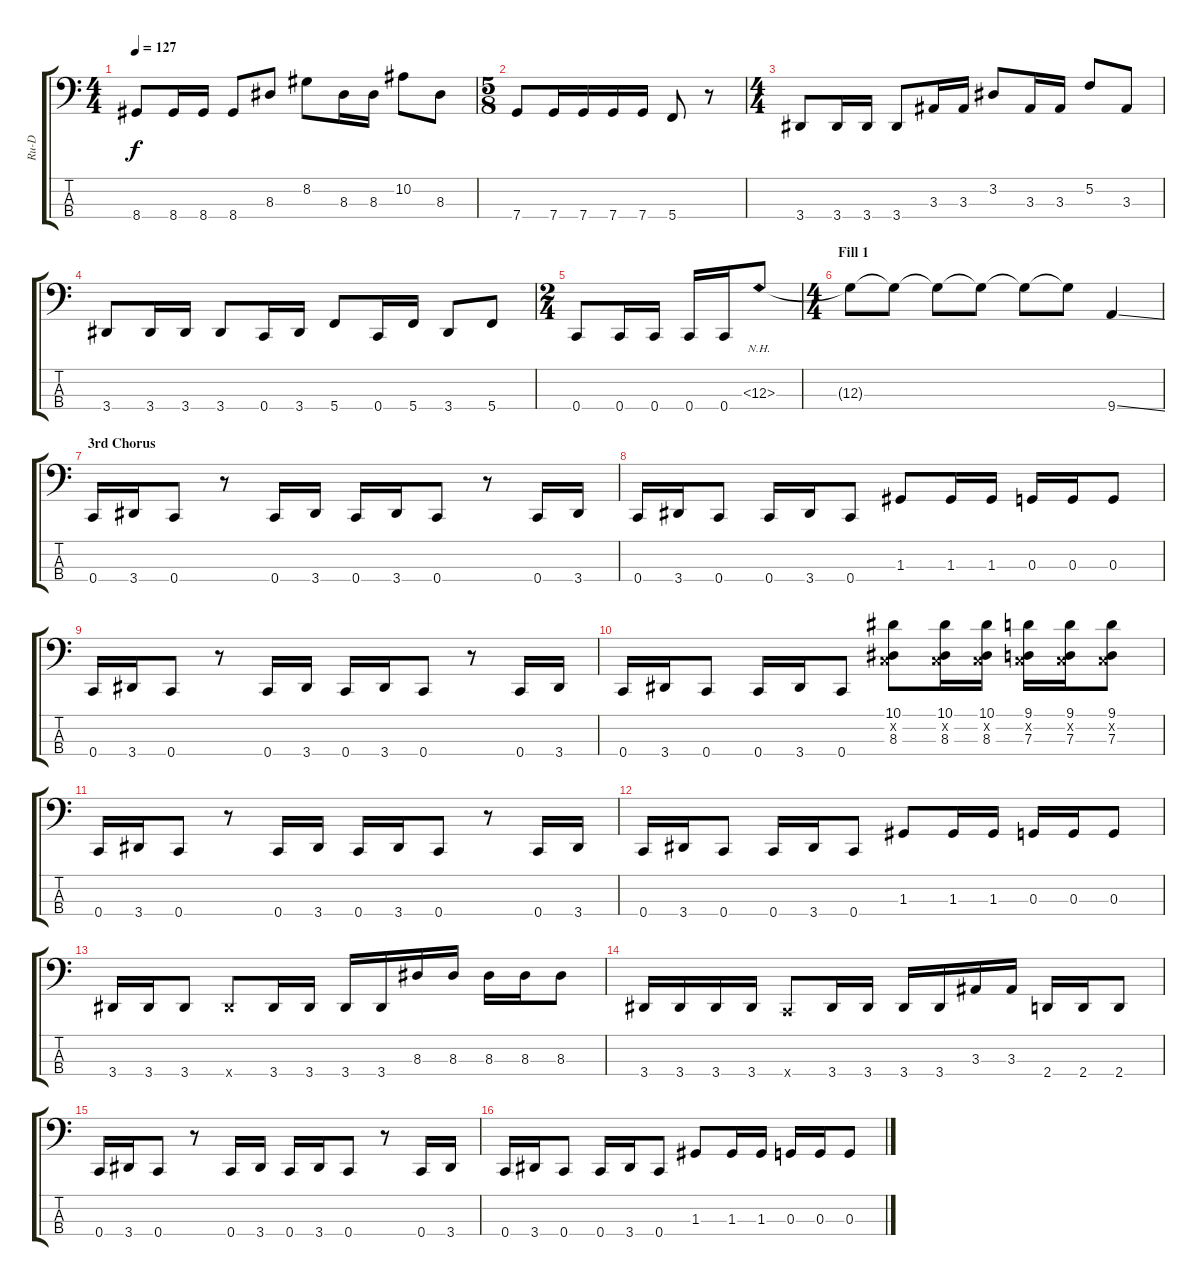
\track ("Ru-D" "Ru-D") {instrument synthbass2}
\staff {score tabs}
\tuning (F2 C2 G1 C1) {hide}
\ts (4 4)
\tempo 127
\clef f4
\ks c
8.4.8{dy f} 8.4.16 8.4.16 8.4.8 8.3.8 8.2.8 8.3.16 8.3.16 10.2.8 8.3.8 |
\ts (5 8)
7.4.8 7.4.16 7.4.16 7.4.16 7.4.16 5.4.8 r.8 |
\ts (4 4)
3.4.8 3.4.16 3.4.16 3.4.8 3.3.16 3.3.16 3.2.8 3.3.16 3.3.16 5.2.8 3.3.8 |
3.4.8 3.4.16 3.4.16 3.4.8 0.4.16 3.4.16 5.4.8 0.4.16 5.4.16 3.4.8 5.4.8 |
\ts (2 4)
0.4.8 0.4.16 0.4.16 0.4.16 0.4.16 12.3{nh}.8 |
\ts (4 4)
\section ("" "Fill 1 ")
12.3{t}.8 12.3{t}.8 12.3{t}.8 12.3{t}.8 12.3{t}.8 12.3{t}.8 9.4{ss}.4 |
\section ("" "3rd Chorus")
0.4.16 3.4.16 0.4.8 r.8 0.4.16 3.4.16 0.4.16 3.4.16 0.4.8 r.8 0.4.16 3.4.16 |
0.4.16 3.4.16 0.4.8 0.4.16 3.4.16 0.4.8 1.3.8 1.3.16 1.3.16 0.3.16 0.3.16 0.3.8 |
0.4.16 3.4.16 0.4.8 r.8 0.4.16 3.4.16 0.4.16 3.4.16 0.4.8 r.8 0.4.16 3.4.16 |
0.4.16 3.4.16 0.4.8 0.4.16 3.4.16 0.4.8 (10.1 0.2{x} 8.3).8{instrument slapbass1} (10.1 0.2{x} 8.3).16 (10.1 0.2{x} 8.3).16 (9.1 0.2{x} 7.3).16 (9.1 0.2{x} 7.3).16 (9.1 0.2{x} 7.3).8 |
0.4.16{instrument synthbass2} 3.4.16 0.4.8 r.8 0.4.16 3.4.16 0.4.16 3.4.16 0.4.8 r.8 0.4.16 3.4.16 |
0.4.16 3.4.16 0.4.8 0.4.16 3.4.16 0.4.8 1.3.8 1.3.16 1.3.16 0.3.16 0.3.16 0.3.8 |
3.4.16 3.4.16 3.4.8 3.4{x}.8 3.4.16 3.4.16 3.4.16 3.4.16 8.3.16 8.3.16 8.3.16 8.3.16 8.3.8 |
3.4.16 3.4.16 3.4.16 3.4.16 0.4{x}.8 3.4.16 3.4.16 3.4.16 3.4.16 3.3.16 3.3.16 2.4.16 2.4.16 2.4.8 |
0.4.16 3.4.16 0.4.8 r.8 0.4.16 3.4.16 0.4.16 3.4.16 0.4.8 r.8 0.4.16 3.4.16 |
0.4.16 3.4.16 0.4.8 0.4.16 3.4.16 0.4.8 1.3.8 1.3.16 1.3.16 0.3.16 0.3.16 0.3.8
